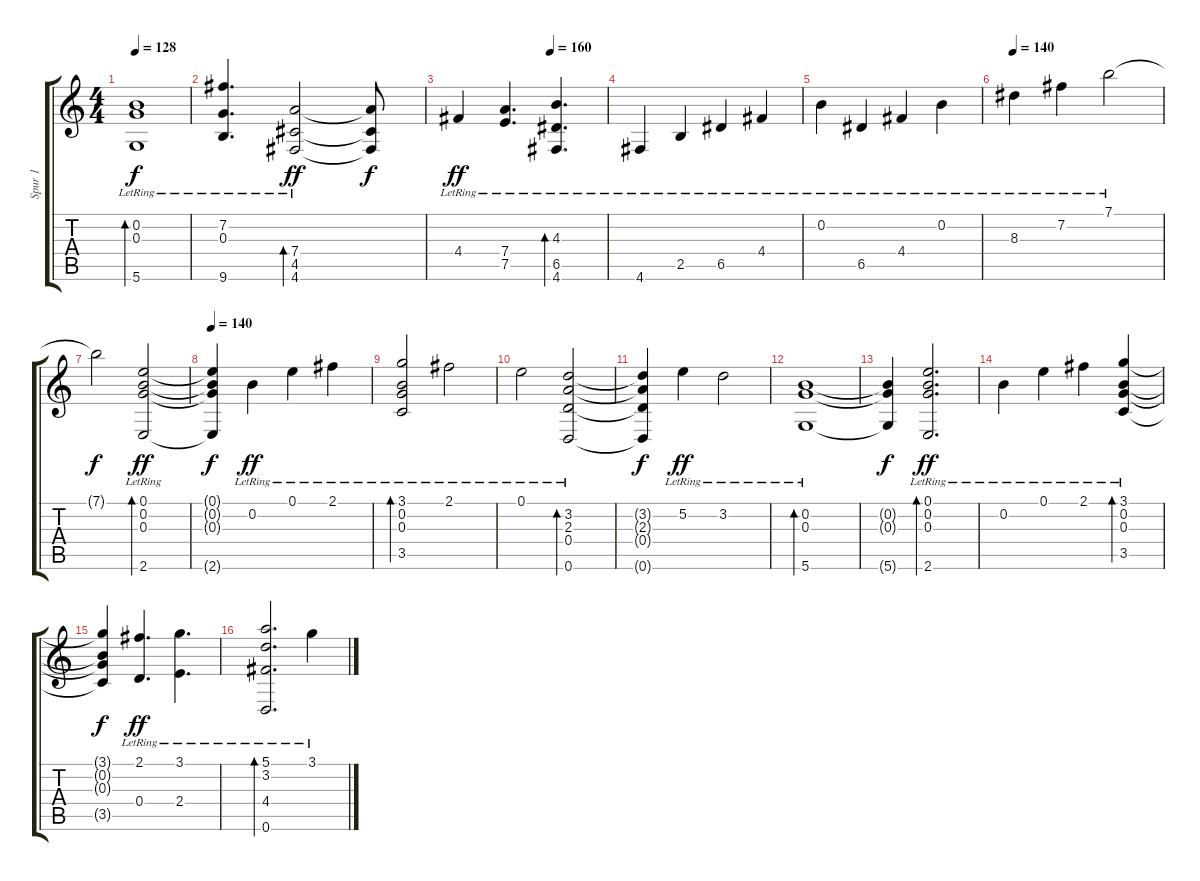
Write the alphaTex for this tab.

\track ("Spur 1" "Spur 1") {instrument acousticguitarnylon bank 1}
\staff {score tabs}
\tuning (E4 B3 G3 D3 A2 D2) {hide}
\ts (4 4)
\tempo 128
\clef g2
\ks c
(0.2{lr} 0.3{lr} 5.6{lr}).1{bd 480 dy f} |
(7.2{lr} 0.3{lr} 9.6{lr}).4{d} (7.4{lr} 4.5{lr} 4.6{lr}).2{bd 480 dy ff} (7.4{t} 4.5{t} 4.6{t}).8{dy f} |
\tempo (160 0.625)
4.4{lr}.4{dy ff} (7.4{lr} 7.5{lr}).4{d} (4.3{lr} 6.5{lr} 4.6{lr}).4{d bd 480} |
4.6{lr}.4 2.5{lr}.4 6.5{lr}.4 4.4{lr}.4 |
0.2{lr}.4 6.5{lr}.4 4.4{lr}.4 0.2{lr}.4 |
\tempo 140
8.3{lr}.4 7.2{lr}.4 7.1{lr}.2 |
7.1{t}.2{dy f} (0.1{lr} 0.2{lr} 0.3{lr} 2.6{lr}).2{bd 480 dy ff} |
\tempo 140
(0.1{t} 0.2{t} 0.3{t} 2.6{t}).4{dy f} 0.2{lr}.4{dy ff} 0.1{lr}.4 2.1{lr}.4 |
(3.1{lr} 0.2{lr} 0.3{lr} 3.5{lr}).2{bd 240} 2.1{lr}.2 |
0.1{lr}.2 (3.2{lr} 2.3{lr} 0.4{lr} 0.6{lr}).2{bd 240} |
(3.2{t} 2.3{t} 0.4{t} 0.6{t}).4{dy f} 5.2{lr}.4{dy ff} 3.2{lr}.2 |
(0.2{lr} 0.3{lr} 5.6{lr}).1{bd 480} |
(0.2{t} 0.3{t} 5.6{t}).4{dy f} (0.1{lr} 0.2{lr} 0.3{lr} 2.6{lr}).2{d bd 480 dy ff} |
0.2{lr}.4 0.1{lr}.4 2.1{lr}.4 (3.1{lr} 0.2{lr} 0.3{lr} 3.5{lr}).4{bd 480} |
(3.1{t} 0.2{t} 0.3{t} 3.5{t}).4{dy f} (2.1{lr} 0.4{lr}).4{d dy ff} (3.1{lr} 2.4{lr}).4{d} |
(5.1{lr} 3.2{lr} 4.4{lr} 0.6{lr}).2{d bd 480} 3.1{lr}.4
